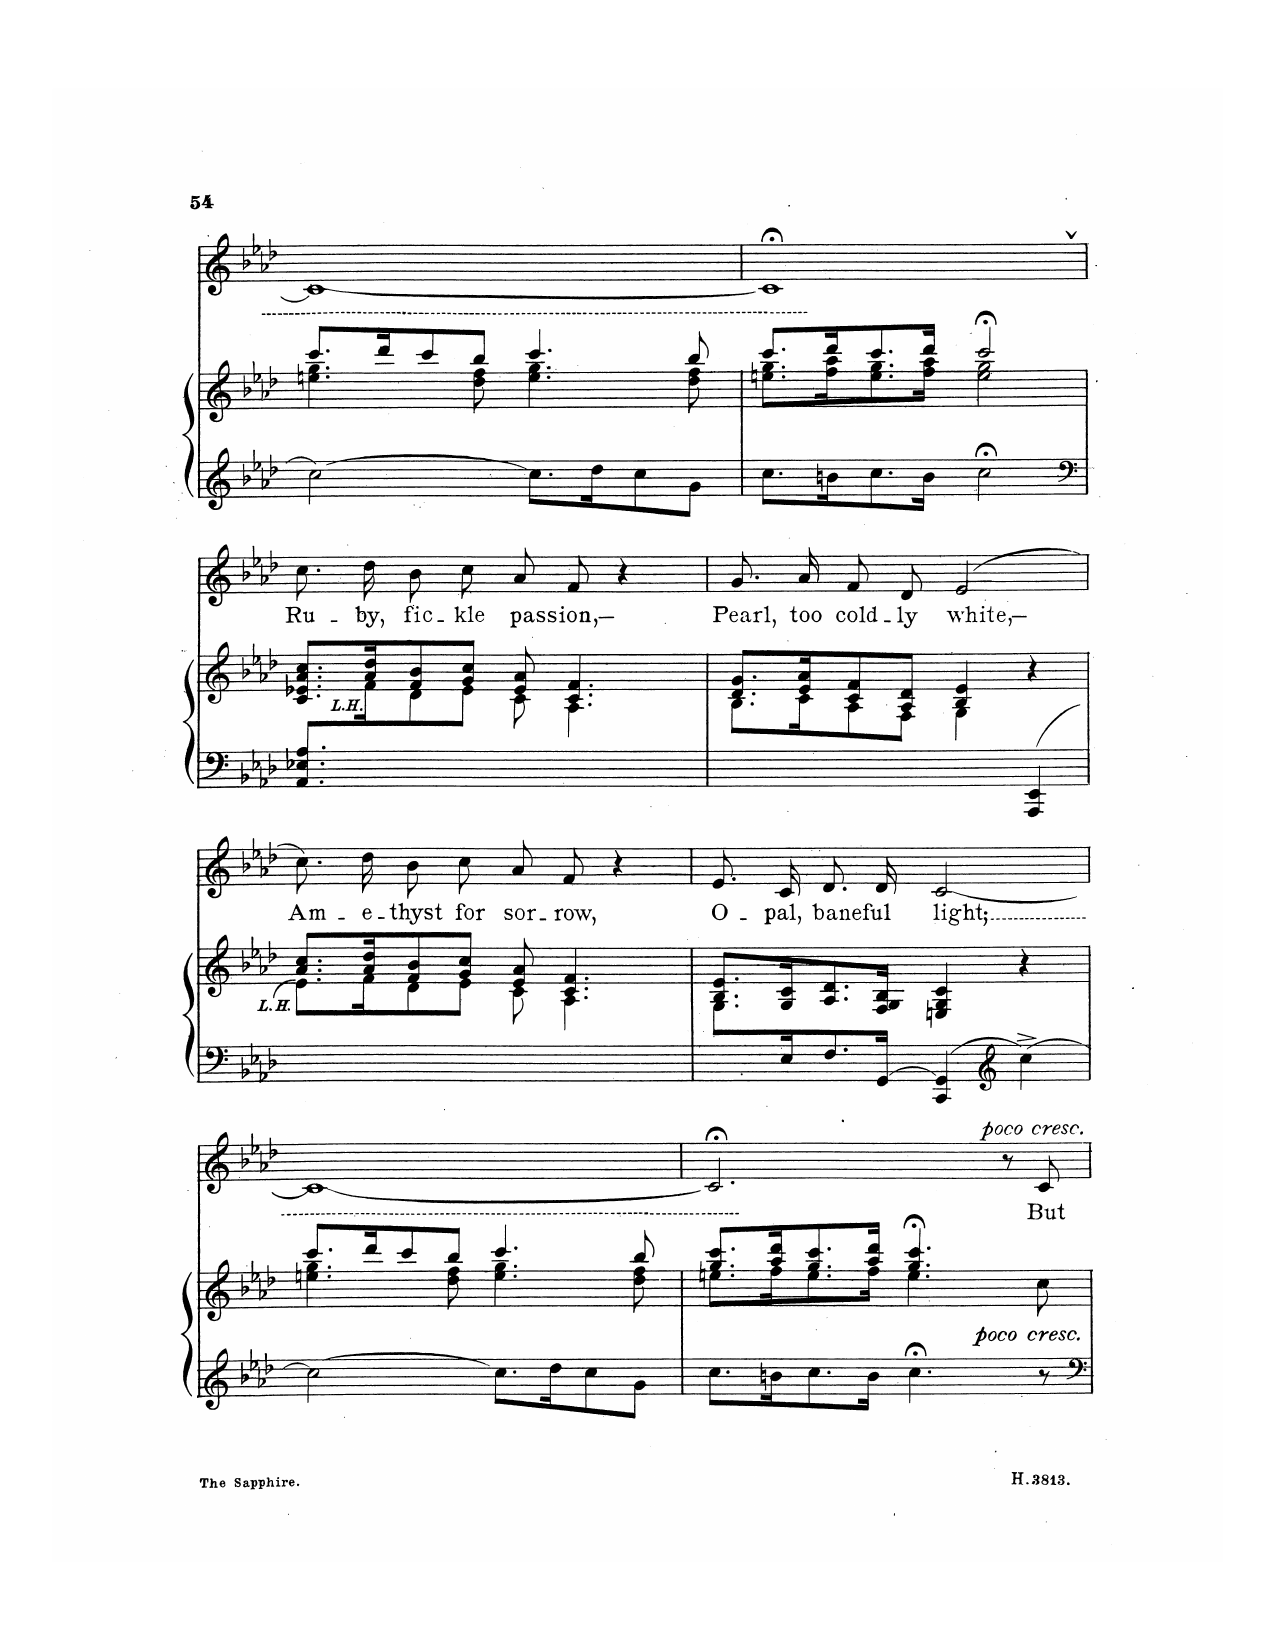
**kern	**kern	**kern	**kern	**dynam	**kern	**text
*part3	*part3	*part2	*part2	*part2	*part1	*part1
*staff5	*staff4	*staff3	*staff2	*staff2/3	*staff1	*staff1
*I"Piano	*	*I"Piano	*	*	*I"Contralto	*
*I'Pno.	*	*I'Pno	*	*	*	*
*clefF4	*clefG2	*clefG2	*clefG2	*	*clefG2	*
*k[b-e-a-d-]	*k[b-e-a-d-]	*k[b-e-a-d-]	*k[b-e-a-d-]	*	*k[b-e-a-d-]	*
*M4/4	*M4/4	*	*	*	*	*
=7	=7	=7	=7	=7	=7	=7
*	*	*	*^	*	*	*
1r	1r	2cc\_	8.ccc/L	4.een\ 4.gg\	.	1c_	.
.	.	.	16ddd-/K	.	.	.	.
.	.	.	8ccc/	.	.	.	.
.	.	.	8bb-/J	8dd-\ 8ff\	.	.	.
.	.	8.cc\L]	4.ccc/	4.ee\ 4.gg\	.	.	.
.	.	16dd-\K	.	.	.	.	.
.	.	8cc\	.	.	.	.	.
.	.	8g\J	8bb-/	8dd-\ 8ff\	.	.	.
=8	=8	=8	=8	=8	=8	=8	=8
!	!	!	!	!	!	!LO:TX:a:color=#FFFFFF:t=.	!
!	!	!	!LO:TX:a:color=#FFFFFF:t=.	!	!	!	!
!	!	!LO:TX:a:color=#FFFFFF:t=.	!	!	!	!	!
1r	1r	8.cc\L	8.ccc/L	8.een\ 8.gg\L	.	1c;<,]	.
.	.	16bn\K	16ddd-/K	16ff\ 16aa-\K	.	.	.
.	.	8cc\	8ccc/	8ee\ 8gg\	.	.	.
.	.	8b\J	8ddd-/J	8ff\ 8aa-\J	.	.	.
.	.	2cc;<\	2ccc;</	2ee\ 2gg\	.	.	.
=9	=9	=9	=9	=9	=9	=9	=9
*	*	*clefF4	*	*	*	*	*
!	!	!	!	!	!LO:DY:b	!	!
1r	1r	8.AA-/ 8.E-X/ 8.A-/L	8.c/ 8.e-X/ 8.a-/ 8.cc/L	8.ryy	p	8.cc\	Ru-
!	!	!LO:TX:a:i:t=L.H.	!	!	!	!	!
.	.	2ryy	16a-/ 16dd-/K	16f\K	.	16dd-\	-by,
.	.	.	8f/ 8b-/	8d-\	.	8b-\	fic-
.	.	.	8g/ 8cc/J	8e-\J	.	8cc\	-kle
.	.	.	8e-/ 8a-/	8c\	.	8a-/	pas-
.	.	.	4.c/ 4.f/	4.A-\	.	8f/	-sion,
.	.	4ryy	.	.	.	.	.
.	.	.	.	.	.	4r	.
.	.	16ryy	.	.	.	.	.
=10	=10	=10	=10	=10	=10	=10	=10
!	!	!	!LO:TX:a:color=#FFFFFF:t=.	!	!	!	!
!	!	!LO:TX:a:color=#FFFFFF:t=.	!	!	!	!	!
1r	1r	2.ryy	8.d-/ 8.g/L	8.B-\L	.	8.g/	Pearl,
.	.	.	16e-/ 16a-/K	16c\K	.	16a-/	too
.	.	.	8c/ 8f/	8A-\	.	8f/	cold-
.	.	.	8A-/ 8d-/J	8F\J	.	8d-/	-ly
.	.	.	4B-/ 4e-/	4G\	.	2e-/	white,
.	.	(>4AAA-/ 4EE-/	4r	4ryy	.	.	.
=11	=11	=11	=11	=11	=11	=11	=11
!	!	!LO:TX:a:i:t=L.H.	!	!	!	!	!
1r	1r	1ryy	8.cc/L	8.e-\ 8.a-\L)	.	8.cc\	Am-
.	.	.	16a-/ 16dd-/K	16f\K	.	16dd-\	-e-
.	.	.	8f/ 8b-/	8d-\	.	8b-\	-thyst
.	.	.	8g/ 8cc/J	8e-\J	.	8cc\	for
.	.	.	8e-/ 8a-/	8c\	.	8a-/	sor-
.	.	.	4.c/ 4.f/	4.A-\	.	8f/	-row,
.	.	.	.	.	.	4r	.
=12	=12	=12	=12	=12	=12	=12	=12
!	!	!	!	!	!	!LO:TX:a:color=#FFFFFF:t=.	!
!	!	!	!LO:TX:a:color=#FFFFFF:t=.	!	!	!	!
!	!	!LO:TX:a:color=#FFFFFF:t=.	!	!	!	!	!
1r	1r	8.ryy	8.B-/ 8.e-/L	8.G\L	.	8.e-/	O-
.	.	16E-/K	16G/ 16c/K	2ryy	.	16c/	-pal,
.	.	8.F/	8.A-/ 8.d-/	.	.	8.d-/	bane-
.	.	[>16GG/Jk	16F/ 16G/ 16B-/Jk	.	.	16d-/	-ful
.	.	4CC/ 4GG/]	4En/ 4G/ 4c/	.	.	[2c/	light;
.	.	.	.	4ryy	.	.	.
*	*	*clefG2	*	*	*	*	*
.	.	[4cc^\	4r	.	.	.	.
.	.	.	.	16ryy	.	.	.
=13	=13	=13	=13	=13	=13	=13	=13
1r	1r	2cc\_	8.ccc/L	4.een\ 4.gg\	.	1c_	.
.	.	.	16ddd-/K	.	.	.	.
.	.	.	8ccc/	.	.	.	.
.	.	.	8bb-/J	8dd-\ 8ff\	.	.	.
.	.	8.cc\L]	4.ccc/	4.ee\ 4.gg\	.	.	.
.	.	16dd-\K	.	.	.	.	.
.	.	8cc\	.	.	.	.	.
.	.	8g\J	8bb-/	8dd-\ 8ff\	.	.	.
=14	=14	=14	=14	=14	=14	=14	=14
!	!	!	!	!	!	!LO:TX:a:color=#FFFFFF:t=.	!
!	!	!	!LO:TX:a:color=#FFFFFF:t=.	!	!	!	!
!	!	!LO:TX:a:color=#FFFFFF:t=.	!	!	!	!	!
1r	1r	8.cc\L	8.ccc/L	8.een\ 8.gg\L	.	2.c;</]	.
.	.	16bn\K	16ddd-/K	16ff\ 16aa-\K	.	.	.
.	.	8cc\	8ccc/	8ee\ 8gg\	.	.	.
.	.	8b\J	8ddd-/J	8ff\ 8aa-\J	.	.	.
.	.	4.cc;<\	4.ccc;</	4.ee\ 4.gg\	.	.	.
!	!	!	!	!	!	!LO:TX:a:i:t=poco cresc.	!
.	.	.	.	.	.	8r	.
!	!	!	!LO:TX:b:i:t=poco cresc.	!	!	!	!
.	.	8r	8cc\	8ryy	.	8c/	But
*	*	*	*v	*v	*	*	*
=	=	=	=	=	=	=
*-	*-	*-	*-	*-	*-	*-
